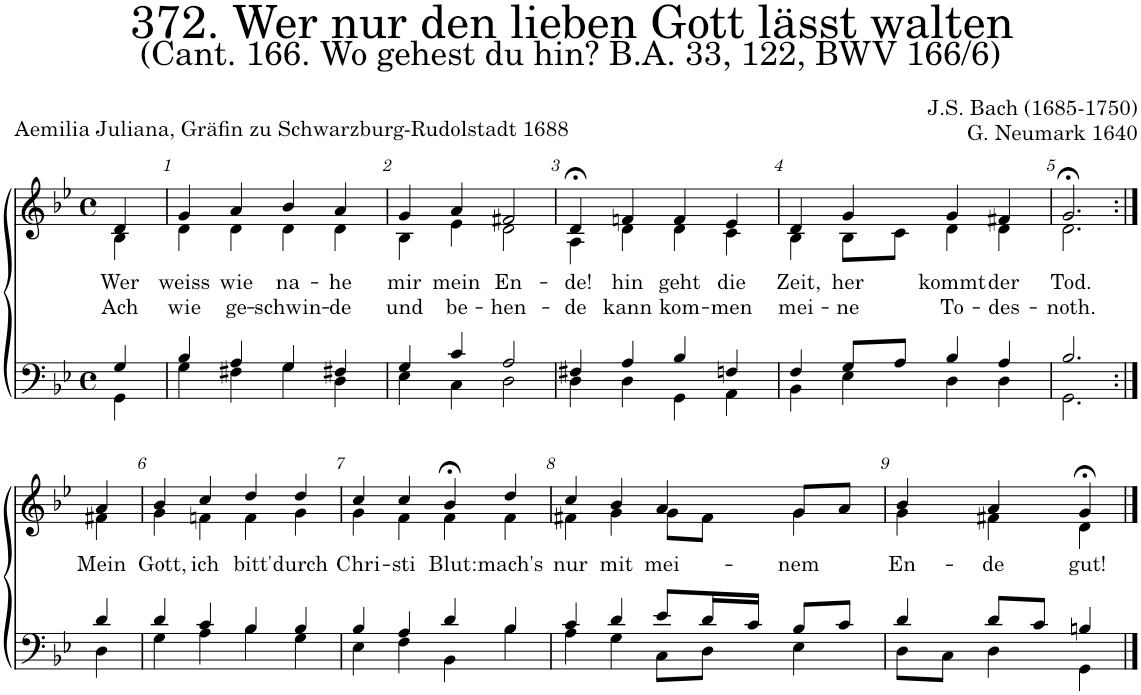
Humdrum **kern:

**kern	**kern	**text	**text
*part2	*part1	*part1	*part1
*staff2	*staff1	*staff1	*staff1
*I"Tenor/Bass	*I"Soprano/Alto	*	*
*clefF4	*clefG2	*	*
*k[b-e-]	*k[b-e-]	*	*
*M4/4	*M4/4	*	*
*met(c)	*met(c)	*	*
=	=	=	=
*^	*	*	*
!	!	!	!LO:LY:b	!LO:LY:b
*	*	*^	*	*
4G/	4GG\	4d/	4B-\	Wer	Ach
=1	=1	=1	=1	=1	=1
!	!	!	!	!LO:LY:b	!LO:LY:b
4B-/	4G\	4g/	4d\	weiss	wie
!	!	!	!	!LO:LY:b	!LO:LY:b
4A/	4F#X\	4a/	4d\	wie	ge-
!	!	!	!	!LO:LY:b	!LO:LY:b
4G/	4G\	4b-/	4d\	na-	-schwin-
!	!	!	!	!LO:LY:b	!LO:LY:b
4F#X/	4D\	4a/	4d\	-he	-de
=2	=2	=2	=2	=2	=2
!	!	!	!	!LO:LY:b	!LO:LY:b
4G/	4E-\	4g/	4B-\	mir	und
!	!	!	!	!LO:LY:b	!LO:LY:b
4c/	4C\	4a/	4e-\	mein	be-
!	!	!	!	!LO:LY:b	!LO:LY:b
2A/	2D\	2f#X/	2d\	En-	-hen-
=3	=3	=3	=3	=3	=3
!	!	!	!	!LO:LY:b	!LO:LY:b
4F#X/	4D\	4d;<,/	4A\	-de!	-de
!	!	!	!	!LO:LY:b	!LO:LY:b
4A/	4D\	4fn/	4d\	hin	kann
!	!	!	!	!LO:LY:b	!LO:LY:b
4B-/	4GG\	4f/	4d\	geht	kom-
!	!	!	!	!LO:LY:b	!LO:LY:b
4Fn/	4AA\	4e-/	4c\	die	-men
=4	=4	=4	=4	=4	=4
!	!	!	!	!LO:LY:b	!LO:LY:b
4F/	4BB-\	4d/	4B-\	Zeit,	mei-
!	!	!	!	!LO:LY:b	!LO:LY:b
8G/L	4E-\	4g/	8B-\L	her	-ne
8A/J	.	.	8c\J	.	.
!	!	!	!	!LO:LY:b	!LO:LY:b
4B-/	4D\	4g/	4d\	kommt	To-
!	!	!	!	!LO:LY:b	!LO:LY:b
4A/	4D\	4f#X/	4d\	der	-des-
=5	=5	=5	=5	=5	=5
!	!	!	!	!LO:LY:b	!LO:LY:b
2.B-/	2.GG\	2.g;<,/	2.d\	Tod.	-noth.
!!LO:LB:g=z	!!
=5X1:|!	=5X1:|!	=5X1:|!	=5X1:|!	=5X1:|!	=5X1:|!
!	!	!	!	!LO:LY:b	!
4d/	4D\	4a/	4f#X\	Mein	.
=6	=6	=6	=6	=6	=6
!	!	!	!	!LO:LY:b	!
4d/	4G\	4b-/	4g\	Gott,	.
!	!	!	!	!LO:LY:b	!
4c/	4A\	4cc/	4fn\	ich	.
!	!	!	!	!LO:LY:b	!
4B-/	4B-\	4dd/	4f\	bitt'	.
!	!	!	!	!LO:LY:b	!
4B-/	4G\	4dd/	4g\	durch	.
=7	=7	=7	=7	=7	=7
!	!	!	!	!LO:LY:b	!
4B-/	4E-\	4cc/	4g\	Chri-	.
!	!	!	!	!LO:LY:b	!
4A/	4F\	4cc/	4f\	-sti	.
!	!	!	!	!LO:LY:b	!
4d/	4BB-\	4b-;<,/	4f\	Blut:	.
!	!	!	!	!LO:LY:b	!
4B-/	4B-\	4dd/	4f\	mach's	.
=8	=8	=8	=8	=8	=8
!	!	!	!	!LO:LY:b	!
4c/	4A\	4cc/	4f#X\	nur	.
!	!	!	!	!LO:LY:b	!
4d/	4G\	4b-/	4g\	mit	.
!	!	!	!	!LO:LY:b	!
8e-/L	8C\L	4a/	8g\L	mei-	.
16d/L	8D\J	.	8f#\J	.	.
16c/JJ	.	.	.	.	.
!	!	!	!	!LO:LY:b	!
8B-/L	4E-\	8g/L	4g\	-nem	.
8c/J	.	8a/J	.	.	.
=9	=9	=9	=9	=9	=9
!	!	!	!	!LO:LY:b	!
4d/	8D\L	4b-/	4g\	En-	.
.	8C\J	.	.	.	.
!	!	!	!	!LO:LY:b	!
8d/L	4D\	4a/	4f#X\	-de	.
8c/J	.	.	.	.	.
!	!	!	!	!LO:LY:b	!
4Bn/	4GG\	4g;</	4d\	gut!	.
*v	*v	*	*	*	*
*	*v	*v	*	*
==	==	==	==
*-	*-	*-	*-
